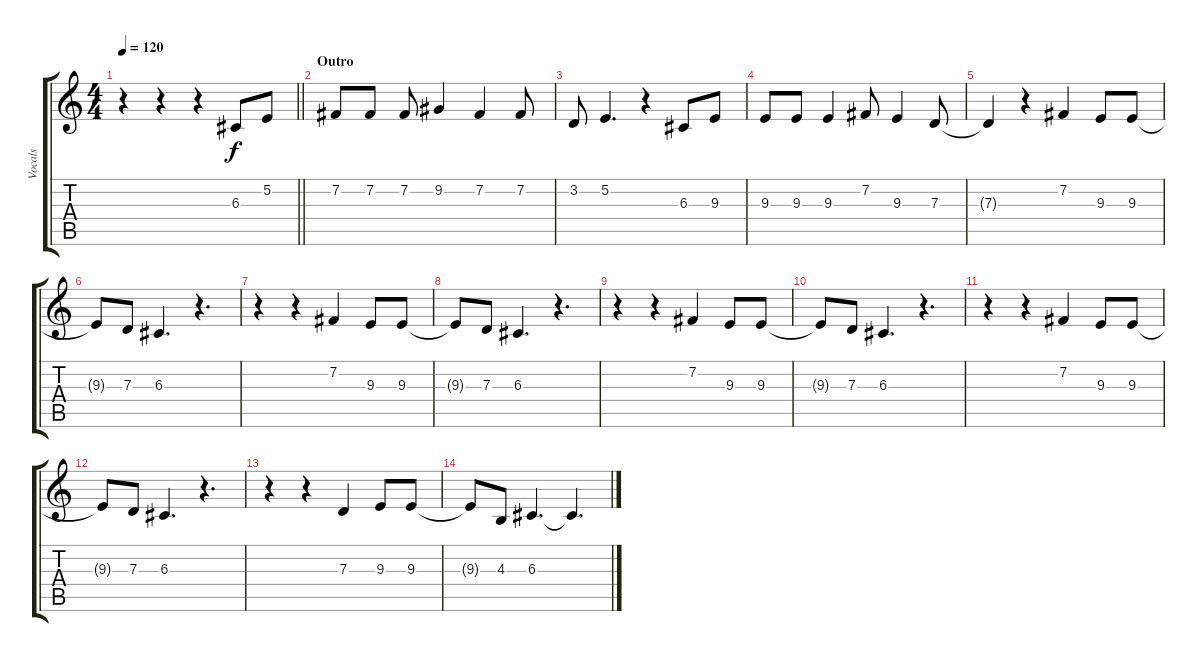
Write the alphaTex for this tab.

\track ("Vocals" "Vocals") {instrument altosax}
\staff {score tabs}
\tuning (E4 B3 G3 D3 A2 E2) {hide}
\ts (4 4)
\tempo 120
\clef g2
\barLineRight lightlight
\ks c
r.4{dy f} r.4 r.4 6.3.8 5.2.8 |
\section ("" "Outro")
7.2.8 7.2.8 7.2.8 9.2.4 7.2.4 7.2.8 |
3.2.8 5.2.4{d} r.4 6.3.8 9.3.8 |
9.3.8 9.3.8 9.3.4 7.2.8 9.3.4 7.3.8 |
7.3{t}.4 r.4 7.2.4 9.3.8 9.3.8 |
9.3{t}.8 7.3.8 6.3.4{d} r.4{d} |
r.4 r.4 7.2.4 9.3.8 9.3.8 |
9.3{t}.8 7.3.8 6.3.4{d} r.4{d} |
r.4 r.4 7.2.4 9.3.8 9.3.8 |
9.3{t}.8 7.3.8 6.3.4{d} r.4{d} |
r.4 r.4 7.2.4 9.3.8 9.3.8 |
9.3{t}.8 7.3.8 6.3.4{d} r.4{d} |
r.4 r.4 7.3.4 9.3.8 9.3.8 |
9.3{t}.8 4.3.8 6.3.4{d} 6.3{t}.4{d}
